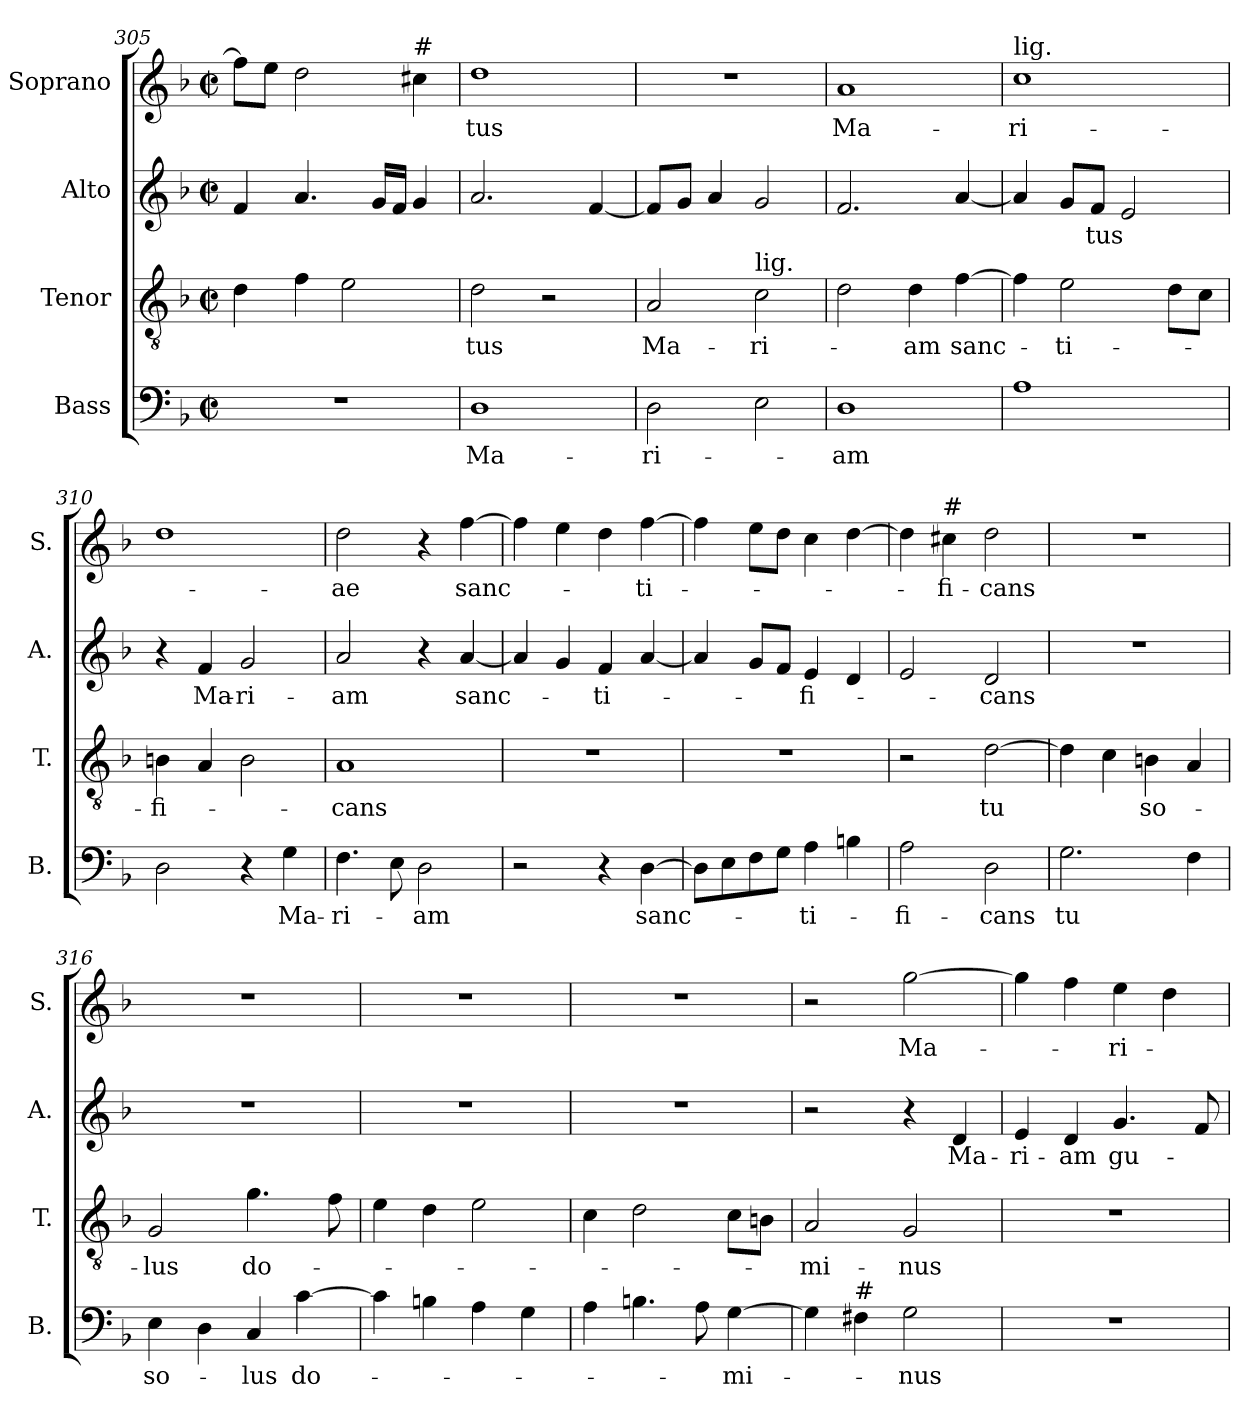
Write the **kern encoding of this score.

**kern	**text	**kern	**text	**kern	**text	**kern	**text
*part4	*part4	*part3	*part3	*part2	*part2	*part1	*part1
*staff4	*staff4	*staff3	*staff3	*staff2	*staff2	*staff1	*staff1
*I"Bass	*	*I"Tenor	*	*I"Alto	*	*I"Soprano	*
*I'B.	*	*I'T.	*	*I'A.	*	*I'S.	*
*clefF4	*	*clefGv2	*	*clefG2	*	*clefG2	*
*k[b-]	*	*k[b-]	*	*k[b-]	*	*k[b-]	*
*M2/2	*	*M2/2	*	*M2/2	*	*M2/2	*
*met(c|)	*	*met(c|)	*	*met(c|)	*	*met(c|)	*
=305	=305	=305	=305	=305	=305	=305	=305
1r	.	4d\	.	4f/	.	8ff\L]	.
.	.	.	.	.	.	8ee\J	.
.	.	4f\	.	4.a/	.	2dd\	.
.	.	2e\	.	.	.	.	.
.	.	.	.	16g/LL	.	.	.
.	.	.	.	16f/JJ	.	.	.
!	!	!	!	!	!	!LO:TX:a:t=#	!
.	.	.	.	4g/	.	4cc#X\	.
=306	=306	=306	=306	=306	=306	=306	=306
!	!LO:LY:b	!	!LO:LY:b	!	!	!	!LO:LY:b
1D	Ma-	2d\	-tus	2.a/	.	1dd	tus
.	.	2r	.	.	.	.	.
.	.	.	.	[4f/	.	.	.
=307	=307	=307	=307	=307	=307	=307	=307
!	!LO:LY:b	!	!LO:LY:b	!	!	!	!
2D\	-ri-	2A/	Ma-	8f/L]	.	1r	.
.	.	.	.	8g/J	.	.	.
.	.	.	.	4a/	.	.	.
!	!	!LO:TX:a:t=lig.	!	!	!	!	!
!	!	!	!LO:LY:b	!	!	!	!
2E\	.	2c\	-ri-	2g/	.	.	.
=308	=308	=308	=308	=308	=308	=308	=308
!	!LO:LY:b	!	!	!	!	!	!LO:LY:b
1D	-am	2d\	.	2.f/	.	1a	Ma-
!	!	!	!LO:LY:b	!	!	!	!
.	.	4d\	-am	.	.	.	.
!	!	!	!LO:LY:b	!	!	!	!
.	.	[4f\	sanc-	[4a/	.	.	.
=309	=309	=309	=309	=309	=309	=309	=309
!	!	!	!	!	!	!LO:TX:a:t=lig.	!
!	!	!	!	!	!	!	!LO:LY:b
1A	.	4f\]	.	4a/]	.	1cc	-ri-
!	!	!	!LO:LY:b	!	!	!	!
.	.	2e\	-ti-	8g/L	.	.	.
!	!	!	!	!	!LO:LY:b	!	!
.	.	.	.	8f/J	-tus	.	.
.	.	.	.	2e/	.	.	.
.	.	8d\L	.	.	.	.	.
.	.	8c\J	.	.	.	.	.
=310	=310	=310	=310	=310	=310	=310	=310
!	!	!	!LO:LY:b	!	!	!	!
2D\	.	4Bn\	-fi-	4r	.	1dd	.
!	!	!	!	!	!LO:LY:b	!	!
.	.	4A/	.	4f/	Ma-	.	.
!	!	!	!	!	!LO:LY:b	!	!
4r	.	2B\	.	2g/	-ri-	.	.
!	!LO:LY:b	!	!	!	!	!	!
4G\	Ma-	.	.	.	.	.	.
=311	=311	=311	=311	=311	=311	=311	=311
!	!LO:LY:b	!	!LO:LY:b	!	!LO:LY:b	!	!LO:LY:b
4.F\	-ri-	1A	cans	2a/	-am	2dd\	-ae
8E\	.	.	.	.	.	.	.
!	!LO:LY:b	!	!	!	!	!	!
2D\	-am	.	.	4r	.	4r	.
!	!	!	!	!	!LO:LY:b	!	!LO:LY:b
.	.	.	.	[4a/	sanc-	[4ff\	sanc-
=312	=312	=312	=312	=312	=312	=312	=312
2r	.	1r	.	4a/]	.	4ff\]	.
.	.	.	.	4g/	.	4ee\	.
!	!	!	!	!	!LO:LY:b	!	!
4r	.	.	.	4f/	-ti-	4dd\	.
!	!LO:LY:b	!	!	!	!	!	!LO:LY:b
[4D\	sanc-	.	.	[4a/	.	[4ff\	-ti-
=313	=313	=313	=313	=313	=313	=313	=313
8D\L]	.	1r	.	4a/]	.	4ff\]	.
8E\	.	.	.	.	.	.	.
8F\	.	.	.	8g/L	.	8ee\L	.
8G\J	.	.	.	8f/J	.	8dd\J	.
!	!LO:LY:b	!	!	!	!LO:LY:b	!	!
4A\	-ti-	.	.	4e/	-fi-	4cc\	.
4Bn\	.	.	.	4d/	.	[4dd\	.
=314	=314	=314	=314	=314	=314	=314	=314
!	!LO:LY:b	!	!	!	!	!	!
2A\	-fi-	2r	.	2e/	.	4dd\]	.
!	!	!	!	!	!	!LO:TX:a:t=#	!
!	!	!	!	!	!	!	!LO:LY:b
.	.	.	.	.	.	4cc#X\	-fi-
!	!LO:LY:b	!	!LO:LY:b	!	!LO:LY:b	!	!LO:LY:b
2D\	-cans	[2d\	-tu	2d/	-cans	2dd\	-cans
=315	=315	=315	=315	=315	=315	=315	=315
!	!LO:LY:b	!	!	!	!	!	!
2.G\	-tu	4d\]	.	1r	.	1r	.
.	.	4c\	.	.	.	.	.
!	!	!	!LO:LY:b	!	!	!	!
.	.	4Bn\	so-	.	.	.	.
4F\	.	4A/	.	.	.	.	.
=316	=316	=316	=316	=316	=316	=316	=316
!	!LO:LY:b	!	!LO:LY:b	!	!	!	!
4E\	so-	2G/	-lus	1r	.	1r	.
4D\	.	.	.	.	.	.	.
!	!LO:LY:b	!	!LO:LY:b	!	!	!	!
4C/	-lus	4.g\	do-	.	.	.	.
!	!LO:LY:b	!	!	!	!	!	!
[4c\	do-	.	.	.	.	.	.
.	.	8f\	.	.	.	.	.
=317	=317	=317	=317	=317	=317	=317	=317
4c\]	.	4e\	.	1r	.	1r	.
4Bn\	.	4d\	.	.	.	.	.
4A\	.	2e\	.	.	.	.	.
4G\	.	.	.	.	.	.	.
=318	=318	=318	=318	=318	=318	=318	=318
4A\	.	4c\	.	1r	.	1r	.
4.Bn\	.	2d\	.	.	.	.	.
8A\	.	.	.	.	.	.	.
!	!LO:LY:b	!	!	!	!	!	!
[4G\	-mi-	8c\L	.	.	.	.	.
.	.	8Bn\J	.	.	.	.	.
=319	=319	=319	=319	=319	=319	=319	=319
!	!	!	!LO:LY:b	!	!	!	!
4G\]	.	2A/	mi-	2r	.	2r	.
!LO:TX:a:t=#	!	!	!	!	!	!	!
4F#X\	.	.	.	.	.	.	.
!	!LO:LY:b	!	!LO:LY:b	!	!	!	!LO:LY:b
2G\	-nus	2G/	-nus	4r	.	[2gg\	Ma-
!	!	!	!	!	!LO:LY:b	!	!
.	.	.	.	4d/	Ma-	.	.
=320	=320	=320	=320	=320	=320	=320	=320
!	!	!	!	!	!LO:LY:b	!	!
1r	.	1r	.	4e/	-ri-	4gg\]	.
!	!	!	!	!	!LO:LY:b	!	!
.	.	.	.	4d/	-am	4ff\	.
!	!	!	!	!	!LO:LY:b	!	!LO:LY:b
.	.	.	.	4.g/	gu-	4ee\	-ri-
.	.	.	.	.	.	4dd\	.
.	.	.	.	8f/	.	.	.
=	=	=	=	=	=	=	=
*-	*-	*-	*-	*-	*-	*-	*-
